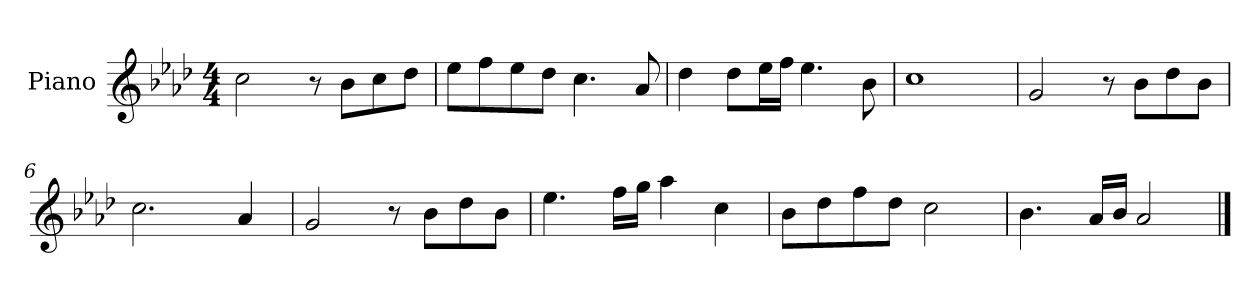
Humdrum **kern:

**kern
*part1
*staff1
*I"Piano
*I'Pno
*clefG2
*k[b-e-a-d-]
*M4/4
=1
2cc\
8r
8b-\L
8cc\
8dd-\J
=2
8ee-\L
8ff\
8ee-\
8dd-\J
4.cc\
8a-/
=3
4dd-\
8dd-\L
16ee-\L
16ff\JJ
4.ee-\
8b-\
=4
1cc
=5
2g/
8r
8b-\L
8dd-\
8b-\J
=6
2.cc\
4a-/
=7
2g/
8r
8b-\L
8dd-\
8b-\J
=8
4.ee-\
16ff\LL
16gg\JJ
4aa-\
4cc\
=9
8b-\L
8dd-\
8ff\
8dd-\J
2cc\
=10
4.b-\
16a-/LL
16b-/JJ
2a-/
==
*-
